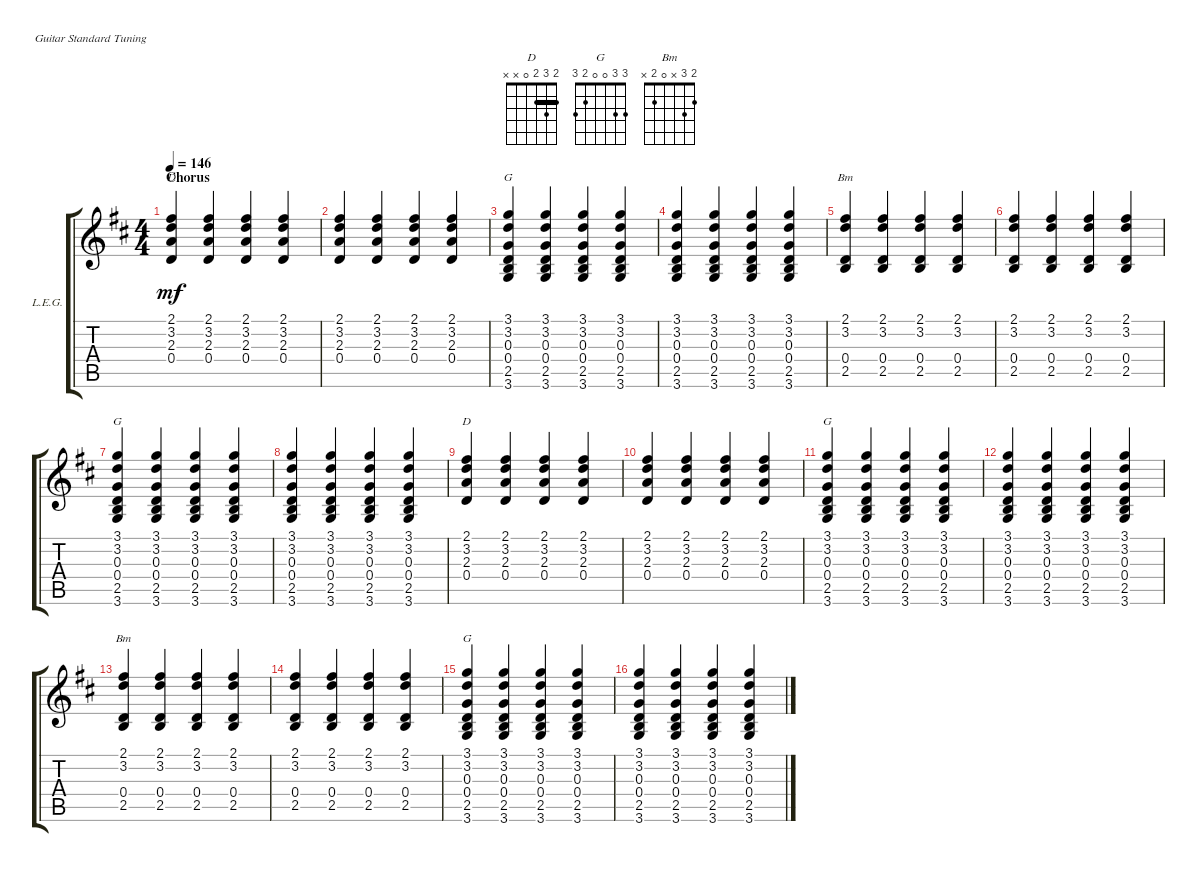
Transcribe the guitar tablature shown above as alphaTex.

\defaultSystemsLayout 4
\bracketExtendMode groupsimilarinstruments
\firstSystemTrackNameOrientation horizontal
\otherSystemsTrackNameOrientation horizontal
\track ("Lead Electric Guitar" "L.E.G.") {multiBarRest instrument distortionguitar}
\staff {score tabs}
\tuning (E4 B3 G3 D3 A2 E2)
\chord ("D" 2 3 2 0 x x) {barre 2}
\chord ("G" 3 3 0 0 2 3)
\chord ("Bm" 2 3 x 0 2 x)
\ts (4 4)
\section ("" "Chorus")
\tempo 146
\clef g2
\ks d
(0.4 2.3 3.2 2.1).4{ch "D" dy mf} (2.1 3.2 2.3 0.4).4 (2.1 3.2 2.3 0.4).4 (2.1 3.2 2.3 0.4).4 |
(2.1 3.2 2.3 0.4).4 (2.1 3.2 2.3 0.4).4 (2.1 3.2 2.3 0.4).4 (2.1 3.2 2.3 0.4).4 |
(3.1 3.2 0.3 0.4 2.5 3.6).4{ch "G"} (3.6 2.5 0.4 0.3 3.2 3.1).4 (3.6 2.5 0.3 0.4 3.2 3.1).4 (3.6 2.5 0.4 0.3 3.2 3.1).4 |
(3.6 2.5 0.3 0.4 3.2 3.1).4 (3.6 2.5 0.4 0.3 3.2 3.1).4 (3.6 2.5 0.3 0.4 3.2 3.1).4 (3.6 2.5 0.4 0.3 3.2 3.1).4 |
(2.5 0.4 3.2 2.1).4{ch "Bm"} (2.1 3.2 0.4 2.5).4 (2.1 3.2 2.5 0.4).4 (2.1 3.2 2.5 0.4).4 |
(2.1 3.2 2.5 0.4).4 (2.1 3.2 2.5 0.4).4 (2.1 3.2 2.5 0.4).4 (2.1 3.2 2.5 0.4).4 |
(3.1 3.2 0.3 0.4 2.5 3.6).4{ch "G"} (3.6 2.5 0.4 0.3 3.2 3.1).4 (3.6 2.5 0.3 0.4 3.2 3.1).4 (3.6 2.5 0.4 0.3 3.2 3.1).4 |
(3.6 2.5 0.3 0.4 3.2 3.1).4 (3.6 2.5 0.4 0.3 3.2 3.1).4 (3.6 2.5 0.3 0.4 3.2 3.1).4 (3.6 2.5 0.4 0.3 3.2 3.1).4 |
(0.4 2.3 3.2 2.1).4{ch "D"} (2.1 3.2 2.3 0.4).4 (2.1 3.2 2.3 0.4).4 (2.1 3.2 2.3 0.4).4 |
(2.1 3.2 2.3 0.4).4 (2.1 3.2 2.3 0.4).4 (2.1 3.2 2.3 0.4).4 (2.1 3.2 2.3 0.4).4 |
(3.1 3.2 0.3 0.4 2.5 3.6).4{ch "G"} (3.6 2.5 0.4 0.3 3.2 3.1).4 (3.6 2.5 0.3 0.4 3.2 3.1).4 (3.6 2.5 0.4 0.3 3.2 3.1).4 |
(3.6 2.5 0.3 0.4 3.2 3.1).4 (3.6 2.5 0.4 0.3 3.2 3.1).4 (3.6 2.5 0.3 0.4 3.2 3.1).4 (3.6 2.5 0.4 0.3 3.2 3.1).4 |
(2.5 0.4 3.2 2.1).4{ch "Bm"} (2.1 3.2 0.4 2.5).4 (2.1 3.2 0.4 2.5).4 (2.1 3.2 0.4 2.5).4 |
(2.1 3.2 0.4 2.5).4 (2.1 3.2 0.4 2.5).4 (2.1 3.2 0.4 2.5).4 (2.1 3.2 0.4 2.5).4 |
(3.1 3.2 0.3 0.4 2.5 3.6).4{ch "G"} (3.6 2.5 0.4 0.3 3.2 3.1).4 (3.6 2.5 0.3 0.4 3.2 3.1).4 (3.6 2.5 0.4 0.3 3.2 3.1).4 |
(3.6 2.5 0.3 0.4 3.2 3.1).4 (3.6 2.5 0.4 0.3 3.2 3.1).4 (3.6 2.5 0.3 0.4 3.2 3.1).4 (3.6 2.5 0.4 0.3 3.2 3.1).4
